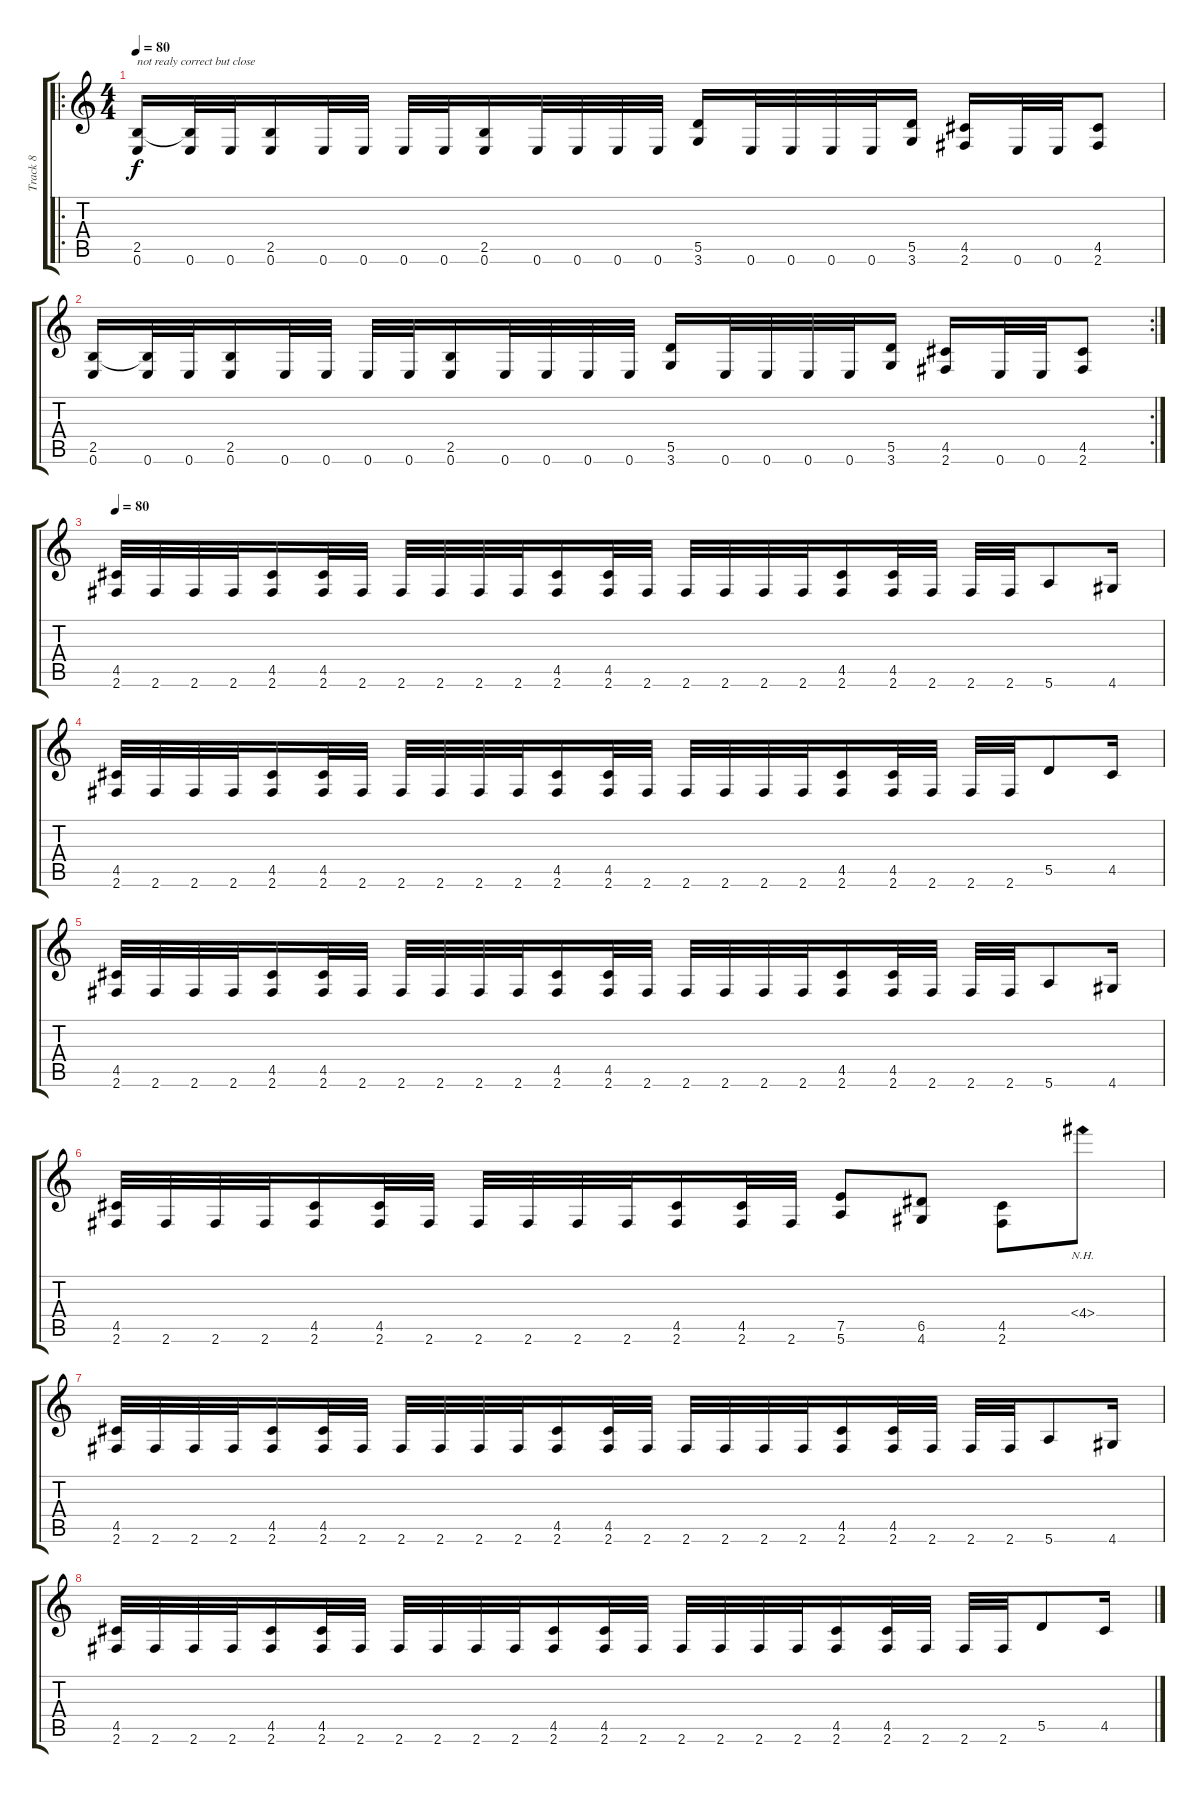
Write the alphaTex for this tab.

\track ("Track 8" "Track 8") {instrument electricbasspick}
\staff {score tabs}
\tuning (E4 B3 G3 D3 A2 E2) {hide}
\ro
\ts (4 4)
\tempo 80
\clef g2
\ks c
(2.5 0.6).16{txt "not realy correct but close" dy f} (2.5{t} 0.6).32 0.6.32 (2.5 0.6).16 0.6.32 0.6.32 0.6.32 0.6.32 (2.5 0.6).16 0.6.32 0.6.32 0.6.32 0.6.32 (5.5 3.6).16 0.6.32 0.6.32 0.6.32 0.6.32 (5.5 3.6).16 (4.5 2.6).16 0.6.32 0.6.32 (4.5 2.6).8 |
\rc 2
(2.5 0.6).16 (2.5{t} 0.6).32 0.6.32 (2.5 0.6).16 0.6.32 0.6.32 0.6.32 0.6.32 (2.5 0.6).16 0.6.32 0.6.32 0.6.32 0.6.32 (5.5 3.6).16 0.6.32 0.6.32 0.6.32 0.6.32 (5.5 3.6).16 (4.5 2.6).16 0.6.32 0.6.32 (4.5 2.6).8 |
\tempo 80
(4.5 2.6).32 2.6.32 2.6.32 2.6.32 (4.5 2.6).16 (4.5 2.6).32 2.6.32 2.6.32 2.6.32 2.6.32 2.6.32 (4.5 2.6).16 (4.5 2.6).32 2.6.32 2.6.32 2.6.32 2.6.32 2.6.32 (4.5 2.6).16 (4.5 2.6).32 2.6.32 2.6.32 2.6.32 5.6.8 4.6.16 |
(4.5 2.6).32 2.6.32 2.6.32 2.6.32 (4.5 2.6).16 (4.5 2.6).32 2.6.32 2.6.32 2.6.32 2.6.32 2.6.32 (4.5 2.6).16 (4.5 2.6).32 2.6.32 2.6.32 2.6.32 2.6.32 2.6.32 (4.5 2.6).16 (4.5 2.6).32 2.6.32 2.6.32 2.6.32 5.5.8 4.5.16 |
(4.5 2.6).32 2.6.32 2.6.32 2.6.32 (4.5 2.6).16 (4.5 2.6).32 2.6.32 2.6.32 2.6.32 2.6.32 2.6.32 (4.5 2.6).16 (4.5 2.6).32 2.6.32 2.6.32 2.6.32 2.6.32 2.6.32 (4.5 2.6).16 (4.5 2.6).32 2.6.32 2.6.32 2.6.32 5.6.8 4.6.16 |
(4.5 2.6).32 2.6.32 2.6.32 2.6.32 (4.5 2.6).16 (4.5 2.6).32 2.6.32 2.6.32 2.6.32 2.6.32 2.6.32 (4.5 2.6).16 (4.5 2.6).32 2.6.32 (7.5 5.6).8 (6.5 4.6).8 (4.5 2.6).8 4.4{nh}.8 |
(4.5 2.6).32 2.6.32 2.6.32 2.6.32 (4.5 2.6).16 (4.5 2.6).32 2.6.32 2.6.32 2.6.32 2.6.32 2.6.32 (4.5 2.6).16 (4.5 2.6).32 2.6.32 2.6.32 2.6.32 2.6.32 2.6.32 (4.5 2.6).16 (4.5 2.6).32 2.6.32 2.6.32 2.6.32 5.6.8 4.6.16 |
(4.5 2.6).32 2.6.32 2.6.32 2.6.32 (4.5 2.6).16 (4.5 2.6).32 2.6.32 2.6.32 2.6.32 2.6.32 2.6.32 (4.5 2.6).16 (4.5 2.6).32 2.6.32 2.6.32 2.6.32 2.6.32 2.6.32 (4.5 2.6).16 (4.5 2.6).32 2.6.32 2.6.32 2.6.32 5.5.8 4.5.16
